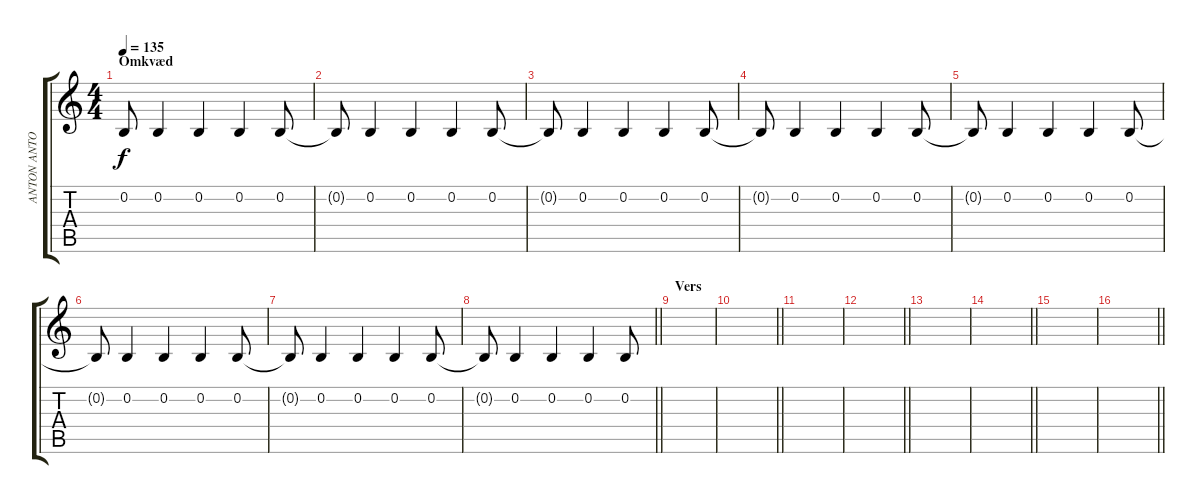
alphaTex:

\track ("ANTON ANTON" "ANTON ANTO") {instrument applause}
\staff {score tabs}
\tuning (E4 B3 G3 D3 A2 E2) {hide}
\ts (4 4)
\section ("" "Omkvæd")
\tempo 135
\clef g2
\ks c
0.2{t}.8{dy f} 0.2.4 0.2.4 0.2.4 0.2.8 |
0.2{t}.8 0.2.4 0.2.4 0.2.4 0.2.8 |
0.2{t}.8 0.2.4 0.2.4 0.2.4 0.2.8 |
0.2{t}.8 0.2.4 0.2.4 0.2.4 0.2.8 |
0.2{t}.8 0.2.4 0.2.4 0.2.4 0.2.8 |
0.2{t}.8 0.2.4 0.2.4 0.2.4 0.2.8 |
0.2{t}.8 0.2.4 0.2.4 0.2.4 0.2.8 |
\barLineRight lightlight
0.2{t}.8 0.2.4 0.2.4 0.2.4 0.2.8 |
\section ("" "Vers")
|
\barLineRight lightlight
|
|
\barLineRight lightlight
|
|
\barLineRight lightlight
|
|
\barLineRight lightlight
